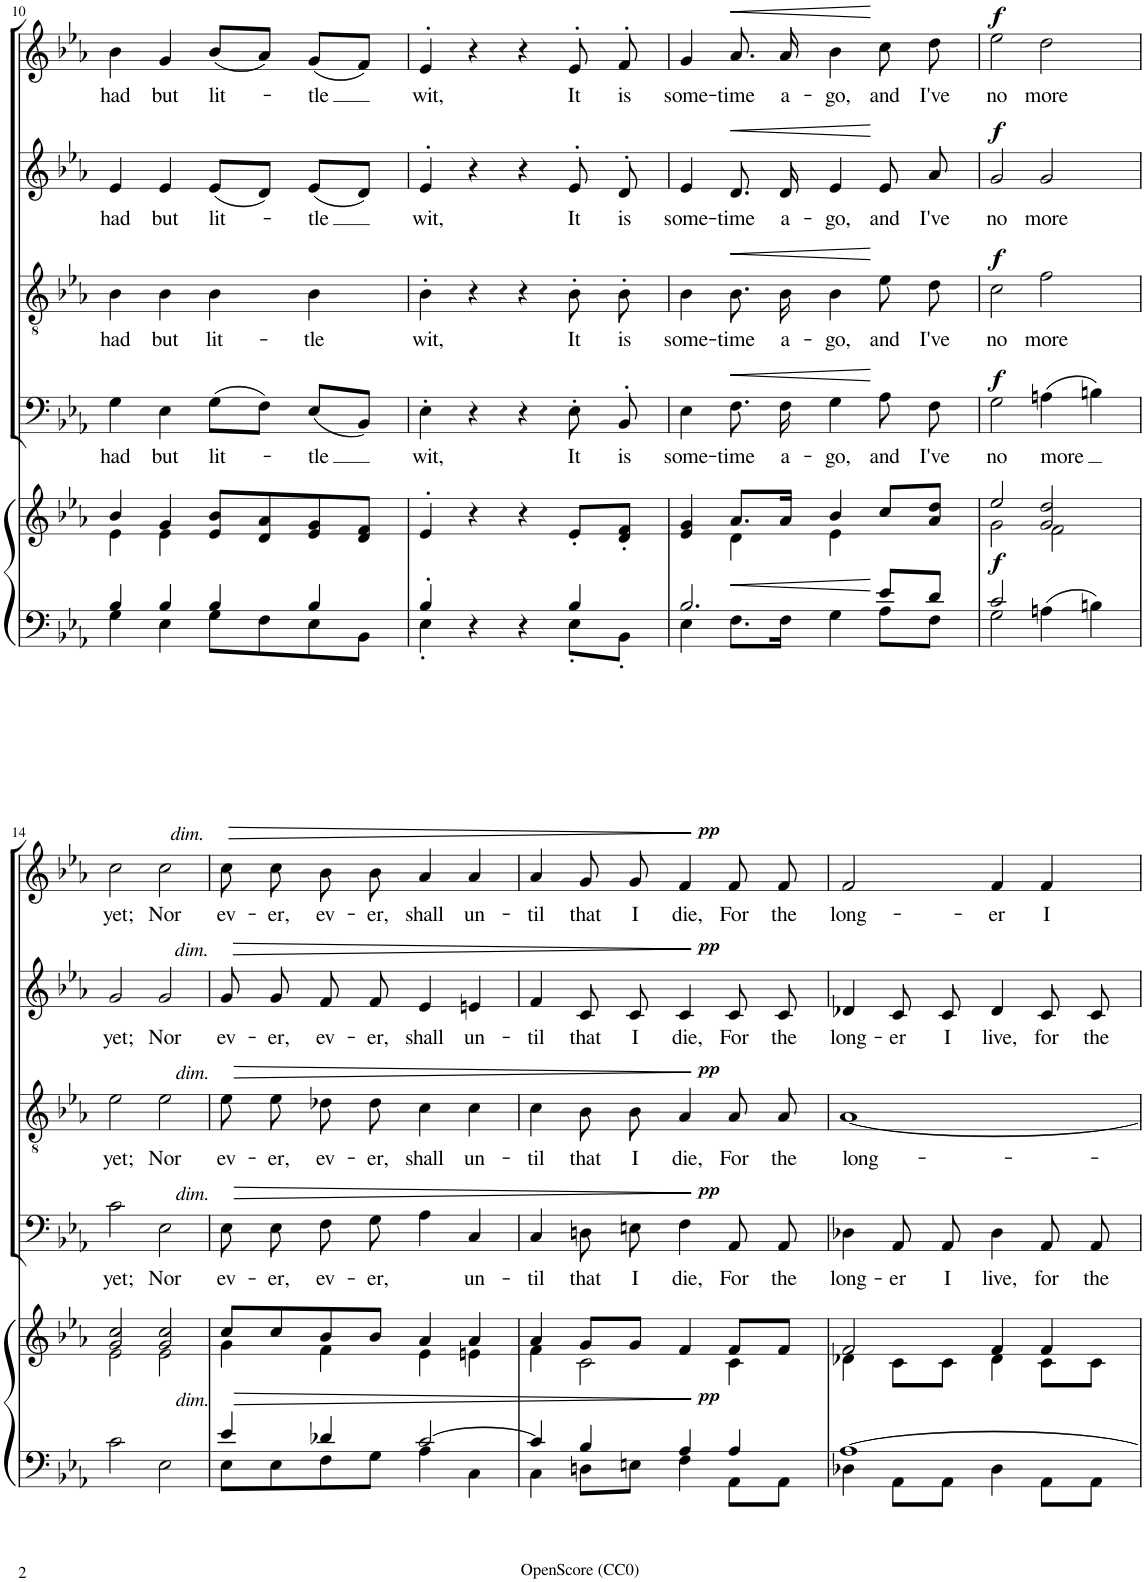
**kern	**kern	**dynam	**kern	**text	**dynam	**kern	**text	**dynam	**kern	**text	**dynam	**kern	**text	**dynam
*part5	*part5	*part5	*part4	*part4	*part4	*part3	*part3	*part3	*part2	*part2	*part2	*part1	*part1	*part1
*staff6	*staff5	*staff5/6	*staff4	*staff4	*staff4	*staff3	*staff3	*staff3	*staff2	*staff2	*staff2	*staff1	*staff1	*staff1
*I"Piano (For practice only)	*	*	*I"Bass	*	*	*I"Tenor	*	*	*I"Alto	*	*	*I"Soprano	*	*
*I'Pno	*	*	*	*	*	*	*	*	*	*	*	*	*	*
!!LO:PB:g=z
*clefF4	*clefG2	*	*clefF4	*	*	*clefGv2	*	*	*clefG2	*	*	*clefG2	*	*
*	*	*	*	*	*	*Trd1c2	*	*	*Trd4c7	*	*	*	*	*
*k[b-e-a-]	*k[b-e-a-]	*	*k[b-e-a-]	*	*	*k[b-e-a-]	*	*	*k[b-e-a-]	*	*	*k[b-e-a-]	*	*
*M2/2	*M2/2	*	*M2/2	*	*	*M2/2	*	*	*M2/2	*	*	*M2/2	*	*
=10	=10	=10	=10	=10	=10	=10	=10	=10	=10	=10	=10	=10	=10	=10
*^	*^	*	*	*	*	*	*	*	*	*	*	*	*	*
!	!	!	!	!	!	!LO:LY:b	!	!	!LO:LY:b	!	!	!LO:LY:b	!	!	!LO:LY:b	!
4B-/	4G\	4b-/	4e-\	.	4G\	had	.	4B-\	had	.	4e-/	had	.	4b-\	had	.
!	!	!	!	!	!	!LO:LY:b	!	!	!LO:LY:b	!	!	!LO:LY:b	!	!	!LO:LY:b	!
4B-/	4E-\	4g/	4e-\	.	4E-\	but	.	4B-\	but	.	4e-/	but	.	4g/	but	.
!	!	!	!	!	!	!LO:LY:b	!	!	!LO:LY:b	!	!	!LO:LY:b	!	!	!LO:LY:b	!
4B-/	8G\L	8e-/ 8b-/L	2ryy	.	(8G\L	lit-	.	4B-\	lit-	.	(8e-/L	lit-	.	(8b-/L	lit-	.
.	8F\	8d/ 8a-/	.	.	8F\J)	.	.	.	.	.	8d/J)	.	.	8a-/J)	.	.
!	!	!	!	!	!	!LO:LY:b	!	!	!LO:LY:b	!	!	!LO:LY:b	!	!	!LO:LY:b	!
4B-/	8E-\	8e-/ 8g/	.	.	(8E-/L	-tle	.	4B-\	-tle	.	(8e-/L	-tle	.	(8g/L	-tle	.
.	8BB-\J	8d/ 8f/J	.	.	8BB-/J)	.	.	.	.	.	8d/J)	.	.	8f/J)	.	.
*	*	*v	*v	*	*	*	*	*	*	*	*	*	*	*	*	*
=11	=11	=11	=11	=11	=11	=11	=11	=11	=11	=11	=11	=11	=11	=11	=11
!	!	!	!	!	!LO:LY:b	!	!	!LO:LY:b	!	!	!LO:LY:b	!	!	!LO:LY:b	!
4B-'/	4E-'\	4e-'>/	.	4E-'\	wit,	.	4B-'\	wit,	.	4e-'>/	wit,	.	4e-'>/	wit,	.
4r	2ryy	4r	.	4r	.	.	4r	.	.	4r	.	.	4r	.	.
4r	.	4r	.	4r	.	.	4r	.	.	4r	.	.	4r	.	.
!	!	!	!	!	!LO:LY:b	!	!	!LO:LY:b	!	!	!LO:LY:b	!	!	!LO:LY:b	!
4B-/	8E-'\L	8e-'/L	.	8E-'\	It	.	8B-'\L	It	.	8e-'>/	It	.	8e-'>/	It	.
!	!	!	!	!	!LO:LY:b	!	!	!LO:LY:b	!	!	!LO:LY:b	!	!	!LO:LY:b	!
.	8BB-'\J	8d/' 8f/'J	.	8BB-'>/	is	.	8B-'\J	is	.	8d'>/	is	.	8f'>/	is	.
=12	=12	=12	=12	=12	=12	=12	=12	=12	=12	=12	=12	=12	=12	=12	=12
*	*	*^	*	*	*	*	*	*	*	*	*	*	*	*	*
!	!	!	!	!	!	!LO:LY:b	!	!	!LO:LY:b	!	!	!LO:LY:b	!	!	!LO:LY:b	!
2.B-/	4E-\	4e-/ 4g/	4ryy	.	4E-\	some-	.	4B-\	some-	.	4e-/	some-	.	4g/	some-	.
!	!	!	!	!LO:HP:b	!	!LO:LY:b	!LO:HP:b	!	!LO:LY:b	!LO:HP:b	!	!LO:LY:b	!LO:HP:b	!	!LO:LY:b	!LO:HP:b
.	8.F\L	8.a-/L	4d\	<	8.F\	-time	<	8.B-\L	-time	<	8.d/	-time	<	8.a-/	-time	<
!	!	!	!	!	!	!LO:LY:b	!	!	!LO:LY:b	!	!	!LO:LY:b	!	!	!LO:LY:b	!
.	16F\Jk	16a-/Jk	.	.	16F\	a-	.	16B-\Jk	a-	.	16d/	a-	.	16a-/	a-	.
!	!	!	!	!	!	!LO:LY:b	!	!	!LO:LY:b	!	!	!LO:LY:b	!	!	!LO:LY:b	!
.	4G\	4b-/	4e-\	.	4G\	-go,	.	4B-\	-go,	.	4e-/	-go,	.	4b-\	-go,	.
!	!	!	!	!	!	!LO:LY:b	!	!	!LO:LY:b	!	!	!LO:LY:b	!	!	!LO:LY:b	!
8e-/L	8A-\L	8cc/L	4ryy	[	8A-\	and	[	8e-\L	and	[	8e-/	and	[	8cc\	and	[
!	!	!	!	!	!	!LO:LY:b	!	!	!LO:LY:b	!	!	!LO:LY:b	!	!	!LO:LY:b	!
8d/J	8F\J	8a-/ 8dd/J	.	.	8F\	I've	.	8d\J	I've	.	8a-/	I've	.	8dd\	I've	.
=13	=13	=13	=13	=13	=13	=13	=13	=13	=13	=13	=13	=13	=13	=13	=13	=13
!	!	!	!	!LO:DY:b	!	!LO:LY:b	!LO:DY:a	!	!LO:LY:b	!LO:DY:a	!	!LO:LY:b	!LO:DY:a	!	!LO:LY:b	!LO:DY:a
2c/	2G\	2ee-/	2g\	f	2G\	no	f	2c\	no	f	2g/	no	f	2ee-\	no	f
!	!	!	!	!	!	!LO:LY:b	!	!	!LO:LY:b	!	!	!LO:LY:b	!	!	!LO:LY:b	!
2ryy	4An\	2g/ 2dd/	2f\	.	(4An\	more	.	2f\	more	.	2g/	more	.	2dd\	more	.
.	4Bn\	.	.	.	4Bn\)	.	.	.	.	.	.	.	.	.	.	.
!!LO:LB:g=z
=14	=14	=14	=14	=14	=14	=14	=14	=14	=14	=14	=14	=14	=14	=14	=14	=14
!	!	!	!	!	!	!LO:LY:b	!	!	!LO:LY:b	!	!	!LO:LY:b	!	!	!LO:LY:b	!
*v	*v	*	*	*	*	*	*	*	*	*	*	*	*	*	*	*
2c\	2g/ 2cc/	2e-\	.	2c\	yet;	.	2e-\	yet;	.	2g/	yet;	.	2cc\	yet;	.
!	!	!	!	!	!	!	!	!	!	!	!	!	!LO:TX:a:i:t=dim.	!	!
!	!	!	!	!	!	!	!	!	!	!LO:TX:a:i:t=dim.	!	!	!	!	!
!	!	!	!	!	!	!	!LO:TX:a:i:t=dim.	!	!	!	!	!	!	!	!
!	!	!	!	!LO:TX:a:i:t=dim.	!	!	!	!	!	!	!	!	!	!	!
!	!LO:TX:b:i:t=dim.	!	!	!	!	!	!	!	!	!	!	!	!	!	!
!	!	!	!LO:HP:b	!	!LO:LY:b	!LO:HP:b	!	!LO:LY:b	!LO:HP:b	!	!LO:LY:b	!LO:HP:b	!	!LO:LY:b	!LO:HP:b
2E-\	2g/ 2cc/	2e-\	>	2E-\	Nor	>	2e-\	Nor	>	2g/	Nor	>	2cc\	Nor	>
=15	=15	=15	=15	=15	=15	=15	=15	=15	=15	=15	=15	=15	=15	=15	=15
*^	*	*	*	*	*	*	*	*	*	*	*	*	*	*	*
!	!	!	!	!	!	!LO:LY:b	!	!	!LO:LY:b	!	!	!LO:LY:b	!	!	!LO:LY:b	!
4e-/	8E-\L	8cc/L	4g\	.	8E-\	ev-	.	8e-\L	ev-	.	8g/	ev-	.	8cc\	ev-	.
!	!	!	!	!	!	!LO:LY:b	!	!	!LO:LY:b	!	!	!LO:LY:b	!	!	!LO:LY:b	!
.	8E-\	8cc/	.	.	8E-\	-er,	.	8e-\	-er,	.	8g/	-er,	.	8cc\	-er,	.
!	!	!	!	!	!	!LO:LY:b	!	!	!LO:LY:b	!	!	!LO:LY:b	!	!	!LO:LY:b	!
4d-X/	8F\	8b-/	4f\	.	8F\	ev-	.	8d-X\	ev-	.	8f/	ev-	.	8b-\	ev-	.
!	!	!	!	!	!	!LO:LY:b	!	!	!LO:LY:b	!	!	!LO:LY:b	!	!	!LO:LY:b	!
.	8G\J	8b-/J	.	.	8G\	-er,	.	8d-\J	-er,	.	8f/	-er,	.	8b-\	-er,	.
!	!	!	!	!	!	!	!	!	!LO:LY:b	!	!	!LO:LY:b	!	!	!LO:LY:b	!
[2c/	4A-\	4a-/	4e-\	.	4A-\	.	.	4c\	shall	.	4e-/	shall	.	4a-/	shall	.
!	!	!	!	!	!	!LO:LY:b	!	!	!LO:LY:b	!	!	!LO:LY:b	!	!	!LO:LY:b	!
.	4C\	4a-/	4en\	.	4C/	un-	.	4c\	un-	.	4en/	un-	.	4a-/	un-	.
=16	=16	=16	=16	=16	=16	=16	=16	=16	=16	=16	=16	=16	=16	=16	=16	=16
!	!	!	!	!	!	!LO:LY:b	!	!	!LO:LY:b	!	!	!LO:LY:b	!	!	!LO:LY:b	!
4c/]	4C\	4a-/	4f\	.	4C/	-til	.	4c\	-til	.	4f/	-til	.	4a-/	-til	.
!	!	!	!	!	!	!LO:LY:b	!	!	!LO:LY:b	!	!	!LO:LY:b	!	!	!LO:LY:b	!
4B-/	8Dn\L	8g/L	2c\	.	8Dn\	that	.	8B-\L	that	.	8c/	that	.	8g/	that	.
!	!	!	!	!	!	!LO:LY:b	!	!	!LO:LY:b	!	!	!LO:LY:b	!	!	!LO:LY:b	!
.	8En\J	8g/J	.	.	8En\	I	.	8B-\J	I	.	8c/	I	.	8g/	I	.
!	!	!	!	!	!	!LO:LY:b	!	!	!LO:LY:b	!	!	!LO:LY:b	!	!	!LO:LY:b	!
4A-/	4F\	4f/	.	.	4F\	die,	.	4A-/	die,	.	4c/	die,	.	4f/	die,	.
!	!	!	!	!LO:DY:n=1:b	!	!LO:LY:b	!LO:DY:n=1:a	!	!LO:LY:b	!LO:DY:n=1:a	!	!LO:LY:b	!LO:DY:n=1:a	!	!LO:LY:b	!LO:DY:n=1:a
4A-/	8AA-\L	8f/L	4c\	] pp	8AA-/	For	] pp	8A-/L	For	] pp	8c/	For	] pp	8f/	For	] pp
!	!	!	!	!	!	!LO:LY:b	!	!	!LO:LY:b	!	!	!LO:LY:b	!	!	!LO:LY:b	!
.	8AA-\J	8f/J	.	.	8AA-/	the	.	8A-/J	the	.	8c/	the	.	8f/	the	.
=17	=17	=17	=17	=17	=17	=17	=17	=17	=17	=17	=17	=17	=17	=17	=17	=17
!	!	!	!	!	!	!LO:LY:b	!	!	!LO:LY:b	!	!	!LO:LY:b	!	!	!LO:LY:b	!
[1A-	4D-X\	2f/	4d-X\	.	4D-X\	long-	.	[1A-	long-	.	4d-X/	long-	.	2f/	long-	.
!	!	!	!	!	!	!LO:LY:b	!	!	!	!	!	!LO:LY:b	!	!	!	!
.	8AA-\L	.	8c\L	.	8AA-/	-er	.	.	.	.	8c/	-er	.	.	.	.
!	!	!	!	!	!	!LO:LY:b	!	!	!	!	!	!LO:LY:b	!	!	!	!
.	8AA-\J	.	8c\J	.	8AA-/	I	.	.	.	.	8c/	I	.	.	.	.
!	!	!	!	!	!	!LO:LY:b	!	!	!	!	!	!LO:LY:b	!	!	!LO:LY:b	!
.	4D-\	4f/	4d-\	.	4D-\	live,	.	.	.	.	4d-/	live,	.	4f/	-er	.
!	!	!	!	!	!	!LO:LY:b	!	!	!	!	!	!LO:LY:b	!	!	!LO:LY:b	!
.	8AA-\L	4f/	8c\L	.	8AA-/	for	.	.	.	.	8c/	for	.	4f/	I	.
!	!	!	!	!	!	!LO:LY:b	!	!	!	!	!	!LO:LY:b	!	!	!	!
.	8AA-\J	.	8c\J	.	8AA-/	the	.	.	.	.	8c/	the	.	.	.	.
*v	*v	*	*	*	*	*	*	*	*	*	*	*	*	*	*	*
*	*v	*v	*	*	*	*	*	*	*	*	*	*	*	*	*
=	=	=	=	=	=	=	=	=	=	=	=	=	=	=
*-	*-	*-	*-	*-	*-	*-	*-	*-	*-	*-	*-	*-	*-	*-
